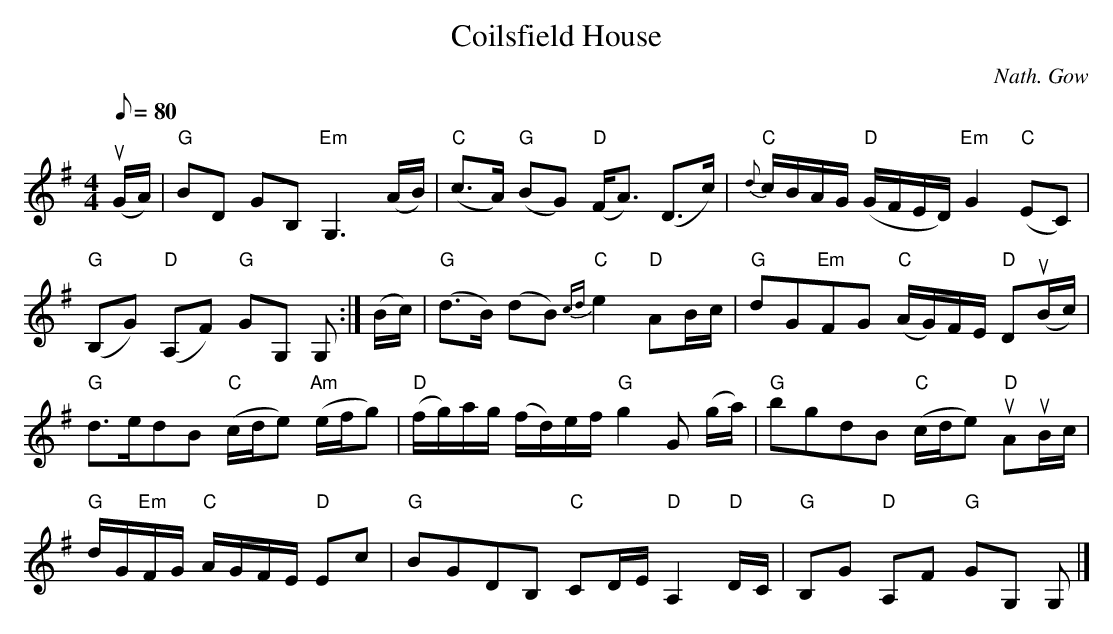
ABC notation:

X:1
T: Coilsfield House
C: Nath. Gow
Q: 1/8=80
K:G
M:4/4
L:1/8
(uG/A/)| "G"BD GB, "Em"G,3 (A/B/)| "C"(c>A) "G"(BG) "D"(F<A) (D>c) | "C"{d}c/B/A/G/ "D"(G/F/E/D/) "Em"G2 "C"(EC)|
"G"(B,G) "D"(A,F) "G"GG, G, :| (B/c/) | "G"(d>B) (dB) "C"{cd}e2 "D"AB/c/| "G"dG"Em"FG "C"(A/G/)F/E/ "D"D(uB/c/)|
"G"d>edB "C"(c/d/e) "Am"(e/f/g) | "D"(f/g/)a/g/ (f/d/)e/f/ "G"g2 G (g/a/)| "G"bgdB "C"(c/d/e) "D"uAuB/c/|
"G"d/G/"Em"F/G/ "C"A/G/F/E/ "D"Ec| "G"BGDB, "C"CD/E/ "D"A,2 "D"D/C/| "G"B,G "D"A,F "G"GG, G,|]
